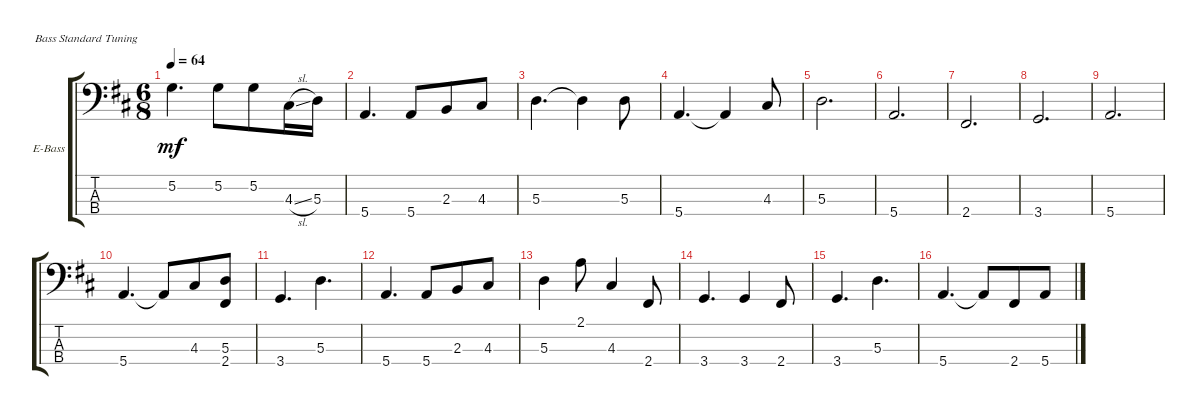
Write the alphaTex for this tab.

\defaultSystemsLayout 4
\bracketExtendMode groupsimilarinstruments
\firstSystemTrackNameOrientation horizontal
\otherSystemsTrackNameOrientation horizontal
\track ("Electric Bass" "E-Bass") {instrument electricbassfinger}
\staff {score tabs}
\tuning (G2 D2 A1 E1)
\ts (6 8)
\tempo 64
\clef f4
\ks d
5.2.4{d dy mf} 5.2.8 5.2.8 4.3{sl}.16 5.3.16 |
5.4.4{d} 5.4.8 2.3.8 4.3.8 |
5.3.4{d} 5.3{t}.4 5.3.8 |
5.4.4{d} 5.4{t}.4 4.3.8 |
5.3.2{d} |
5.4.2{d} |
2.4.2{d} |
3.4.2{d} |
5.4.2{d} |
5.4.4{d} 5.4{t}.8 4.3.8 (2.4 5.3).8 |
3.4.4{d} 5.3.4{d} |
5.4.4{d} 5.4.8 2.3.8 4.3.8 |
5.3.4 2.1.8 4.3.4 2.4.8 |
3.4.4{d} 3.4.4 2.4.8 |
3.4.4{d} 5.3.4{d} |
5.4.4{d} 5.4{t}.8 2.4.8 5.4.8
